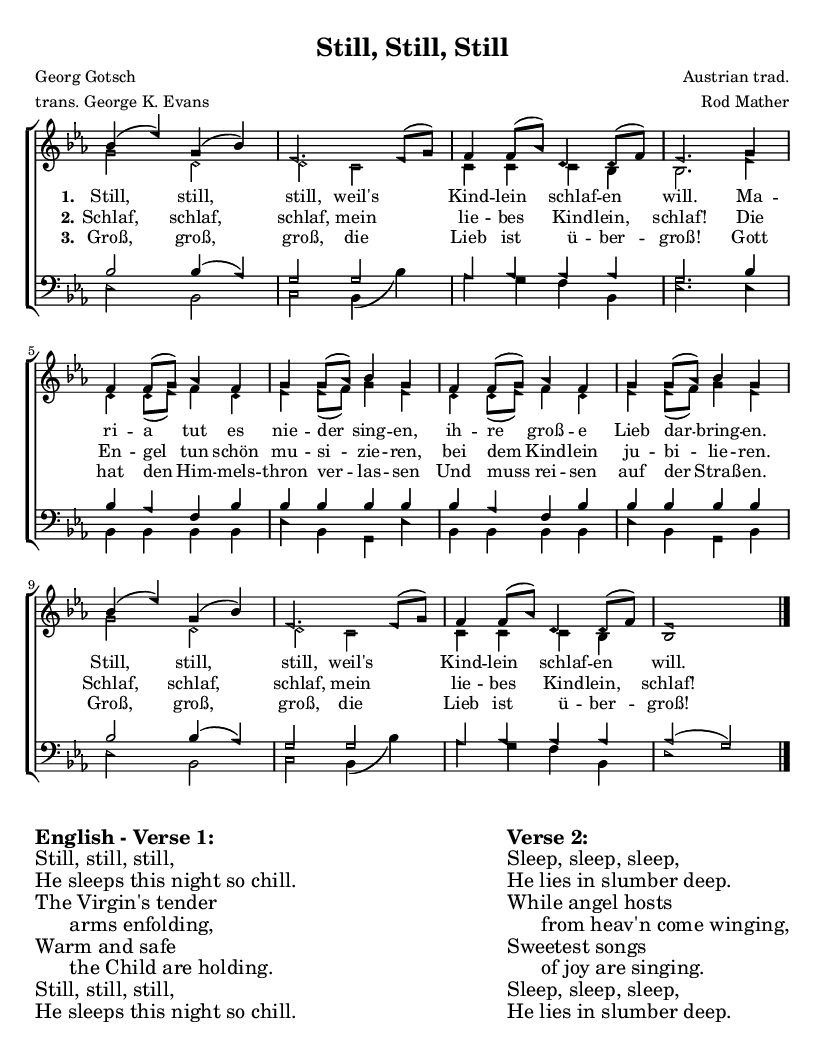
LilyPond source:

\header {
  filename = "still_still_still.ly"
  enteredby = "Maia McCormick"
  composer = "Austrian trad."
  arranger = "Rod Mather"
  poet = "Georg Gotsch"
  meter = "trans. George K. Evans"
  title = "Still, Still, Still"
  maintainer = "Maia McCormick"
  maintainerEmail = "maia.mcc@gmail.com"
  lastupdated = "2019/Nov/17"
}

\version "2.14.2"

\include "header.ly"

global= {
  \preamble
  \time 2/2
  \key d \major
}

sop = \context Voice = "sop"    {
  \voiceOne
  \global
  \relative c'' {
    a4( d) fis,( a) | d,2. d8( fis) |
    e4 e8( g) cis,4 cis8( e) | d2. fis4 |

    \repeat unfold 2 {
      e e8( fis) g4 e | fis fis8( g) a4 fis |
    }

    a4( d) fis,( a) | d,2. d8( fis) |
    e4 e8( g) cis,4 cis8( e) | d1 \bar "|."
  }
}

alto=\context Voice = "alto"   {
  \voiceTwo
  \global
  \relative c' {
    fis2 cis | cis b |
    b4 b b a | a2. d4 |

    \repeat unfold 2 {
      cis cis8( d) e4 cis | d d8( e) fis4 d |
    }

    fis2 cis | cis b |
    b4 b b a | a1 \bar "|."
  }
}

tenor = \context Voice = "tenor"   {
  \voiceOne
  \global
  \relative c' {
    a2 a4( g) | fis2 fis |
    g4 g g g | fis2. a4 |

    \repeat unfold 2 {
      a g e a | a a a a |
    }

    a2 a4( g) | fis2 fis |
    g4 g g g | g2( fis) \bar "|."
  }
}

bass = \context Voice = "bass"   {
  \voiceTwo
  \global
    \relative c {
    d2 a | b a4( a') |
    g4 fis e a, | d2. d4 |

    a a a a | d a fis d' |
    a a a a | d a fis a |

    d2 a | b a4( a') |
    g4 fis e a, | d1 \bar "|."
  }
}

stanzaa = \lyricmode {
  Still, still, still,
  weil's Kind -- lein schlaf -- en will.

  Ma -- ri -- a tut es nie -- der sing -- en,
  ih -- re groß -- e Lieb dar -- bring -- en.

  Still, still, still,
  weil's Kind -- lein schlaf -- en will.
}

stanzab = \lyricmode {
  Schlaf, schlaf, schlaf,
  mein lie -- bes Kind -- lein, schlaf!

  Die En -- gel tun schön mu -- si -- zie -- ren,
  bei dem Kind -- lein ju -- bi -- lie -- ren.

  Schlaf, schlaf, schlaf,
  mein lie -- bes Kind -- lein, schlaf!
}

stanzac = \lyricmode {
  Groß, groß, groß,
  die Lieb ist ü -- ber -- groß!

  Gott hat den Him -- mels -- thron ver -- las -- sen
  Und muss rei -- sen auf der Straß -- en.

  Groß, groß, groß,
  die Lieb ist ü -- ber -- groß!
}

verses = \markup{
  \fill-line {
    \column{
      \line { \huge \bold "English - Verse 1:" }
      \line{ \huge "Still, still, still, "}
      \line { \huge "He sleeps this night so chill." }
      \line{ \huge "The Virgin's tender " }
      \line { \huge "      arms enfolding," }
      \line{ \huge "Warm and safe " }
      \line { \huge "      the Child are holding." }
      \line{ \huge "Still, still, still, "}
      \line { \huge "He sleeps this night so chill." }
    }
    \column{
      \line { \huge \bold "Verse 2:" }
      \line { \huge "Sleep, sleep, sleep, "}
      \line { \huge "He lies in slumber deep." }
      \line { \huge "While angel hosts " }
      \line { \huge "      from heav'n come winging," }
      \line { \huge "Sweetest songs " }
      \line { \huge "      of joy are singing." }
      \line { \huge "Sleep, sleep, sleep, "}
      \line { \huge "He lies in slumber deep." }



    }
  }
}

\score {	\transpose d es
  \context ChoirStaff <<
    \unset ChoirStaff.melismaBusyProperties
    \context Staff ="upper"  { \clef "G" <<
      \sop
      \alto
    >>}

    \lyricsto "alto" \context Lyrics = "stanza-1" {
      \set stanza = "1."
      \stanzaa }
    \lyricsto "alto" \context Lyrics = "stanza-2" {
      \set stanza = "2."
      \stanzab }
    \lyricsto "alto" \context Lyrics = "stanza-3" {
      \set stanza = "3."
      \stanzac }

    \context Staff = "lower"  { \clef "F"<<
      \tenor
      \bass
    >>}

  >>
  \layout {
    indent = 0.0\pt
    \context {
      \ChordNames
      \override ChordName  #'style = #'american
      chordChanges = ##t
    }
    \context {
      \Staff
      \remove Time_signature_engraver
    }
  }
}
\verses
